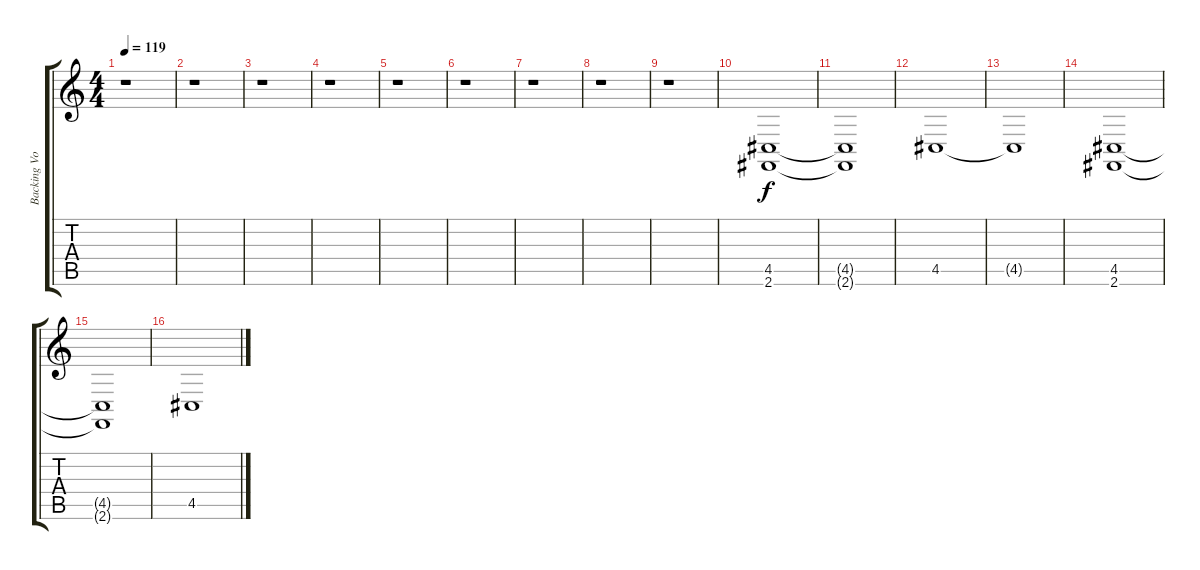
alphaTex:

\track ("Backing Vocals" "Backing Vo") {instrument choiraahs}
\staff {score tabs}
\tuning (E4 B3 G3 D3 A2 E2) {hide}
\ts (4 4)
\tempo 119
\clef g2
\ks c
r.1{dy f} |
r.1 |
r.1 |
r.1 |
r.1 |
r.1 |
r.1 |
r.1 |
r.1 |
(4.5 2.6).1 |
(4.5{t} 2.6{t}).1 |
4.5.1 |
4.5{t}.1 |
(4.5 2.6).1 |
(4.5{t} 2.6{t}).1 |
4.5.1
